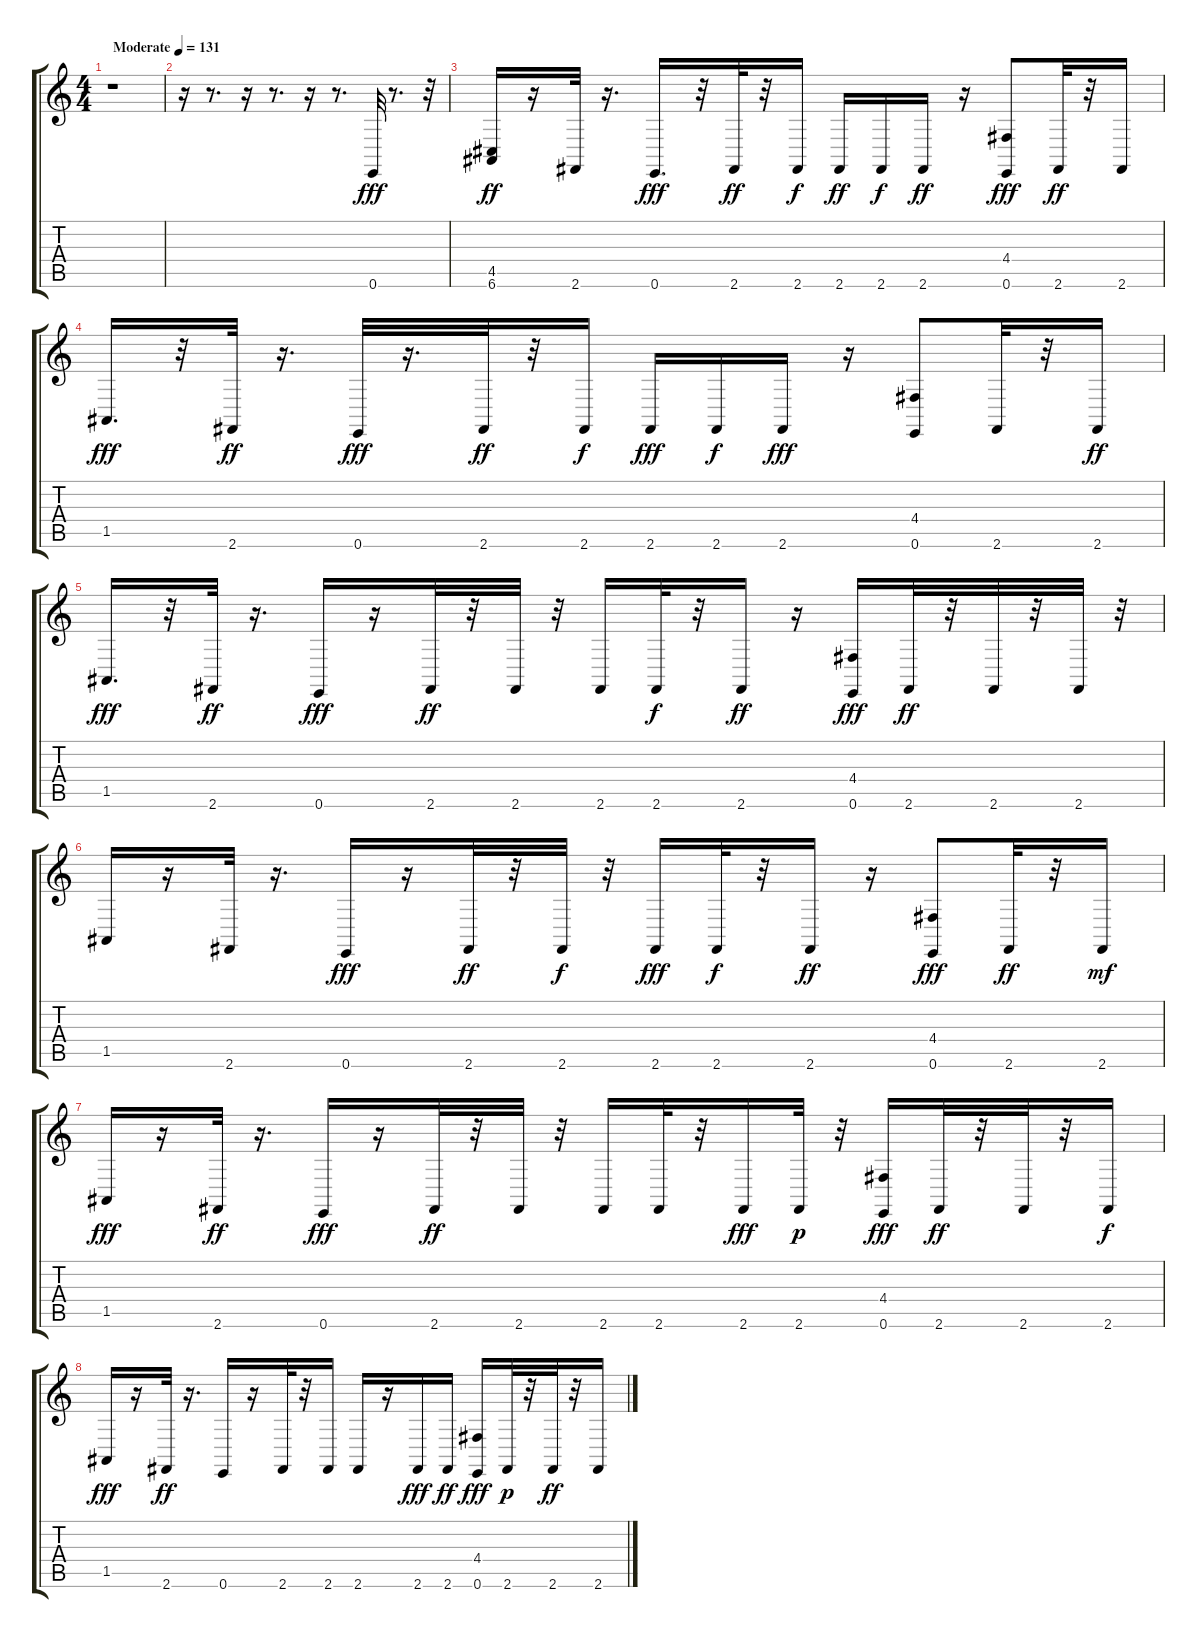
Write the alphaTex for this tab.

\track "" {instrument synthdrum}
\staff {score tabs}
\tuning (E4 B3 G3 D3 A2 E2) {hide}
\ts (4 4)
\tempo (131 "Moderate")
\clef g2
\ks c
r.1{dy fff instrument synthdrum} |
r.16 r.8{d} r.16 r.8{d} r.16 r.8{d} 0.6.32 r.8{d} r.32 |
(4.5 6.6).16{dy ff} r.16 2.6.32 r.16{d} 0.6.16{d dy fff} r.32 2.6.32{dy ff} r.32 2.6.16{dy f} 2.6.16{dy ff} 2.6.16{dy f} 2.6.16{dy ff} r.16 (4.4 0.6).8{dy fff} 2.6.32{dy ff} r.32 2.6.16 |
1.5.16{d dy fff} r.32 2.6.32{dy ff} r.16{d} 0.6.32{dy fff} r.16{d} 2.6.32{dy ff} r.32 2.6.16{dy f} 2.6.16{dy fff} 2.6.16{dy f} 2.6.16{dy fff} r.16 (4.4 0.6).8 2.6.32 r.32 2.6.16{dy ff} |
1.5.16{d dy fff} r.32 2.6.32{dy ff} r.16{d} 0.6.16{dy fff} r.16 2.6.32{dy ff} r.32 2.6.32 r.32 2.6.16 2.6.32{dy f} r.32 2.6.16{dy ff} r.16 (4.4 0.6).16{dy fff} 2.6.32{dy ff} r.32 2.6.32 r.32 2.6.32 r.32 |
1.5.16 r.16 2.6.32 r.16{d} 0.6.16{dy fff} r.16 2.6.32{dy ff} r.32 2.6.32{dy f} r.32 2.6.16{dy fff} 2.6.32{dy f} r.32 2.6.16{dy ff} r.16 (4.4 0.6).8{dy fff} 2.6.32{dy ff} r.32 2.6.16{dy mf} |
1.5.16{dy fff} r.16 2.6.32{dy ff} r.16{d} 0.6.16{dy fff} r.16 2.6.32{dy ff} r.32 2.6.32 r.32 2.6.16 2.6.32 r.32 2.6.16{dy fff} 2.6.32{dy p} r.32 (4.4 0.6).16{dy fff} 2.6.32{dy ff} r.32 2.6.32 r.32 2.6.16{dy f} |
1.5.16{dy fff} r.16 2.6.32{dy ff} r.16{d} 0.6.16 r.16 2.6.32 r.32 2.6.16 2.6.16 r.16 2.6.16{dy fff} 2.6.16{dy ff} (4.4 0.6).16{dy fff} 2.6.32{dy p} r.32 2.6.32{dy ff} r.32 2.6.16
